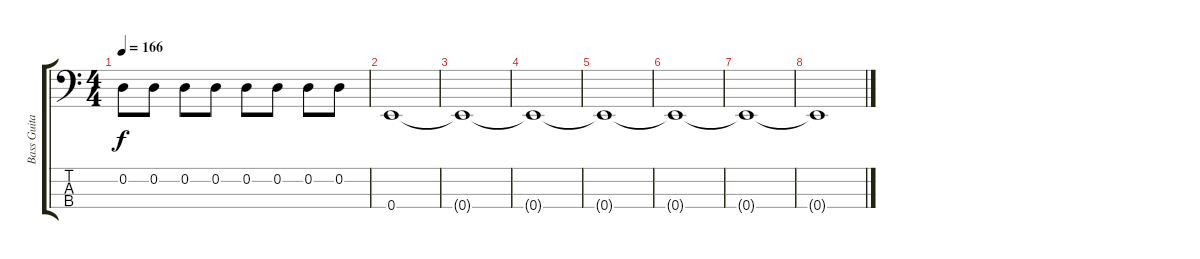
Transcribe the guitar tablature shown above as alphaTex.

\track ("Bass Guitar" "Bass Guita") {instrument electricbassfinger}
\staff {score tabs}
\tuning (G2 D2 A1 E1) {hide}
\ts (4 4)
\tempo 166
\clef f4
\ks c
0.2.8{dy f} 0.2.8 0.2.8 0.2.8 0.2.8 0.2.8 0.2.8 0.2.8 |
0.4.1 |
0.4{t}.1 |
0.4{t}.1 |
0.4{t}.1 |
0.4{t}.1 |
0.4{t}.1 |
0.4{t}.1
